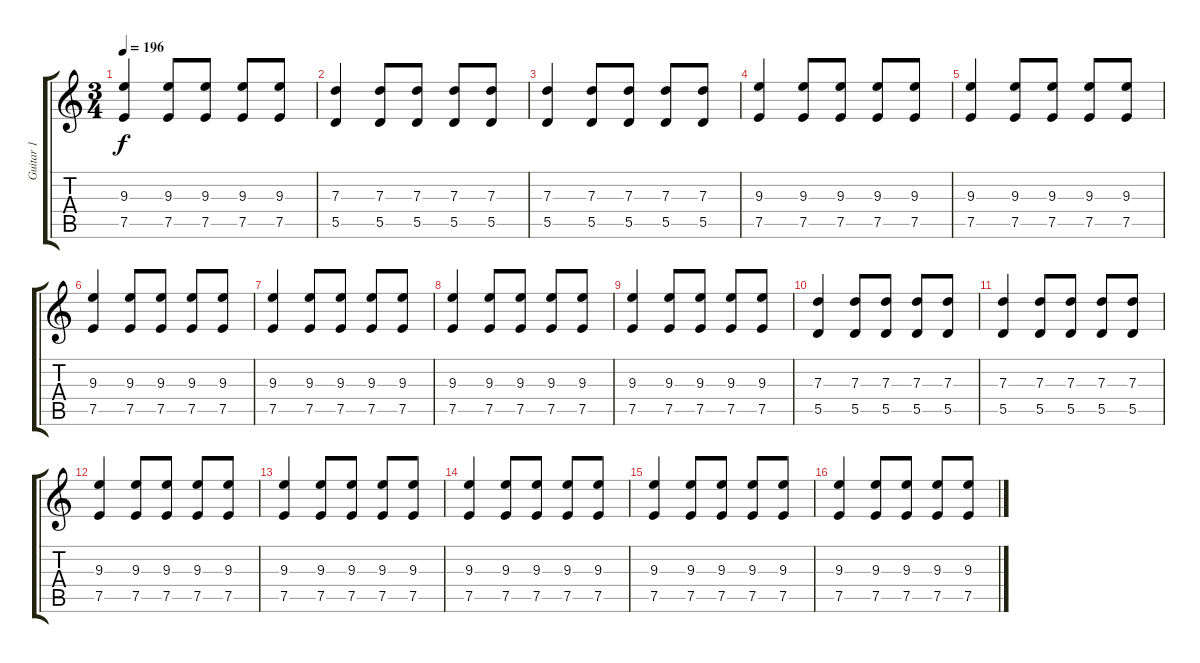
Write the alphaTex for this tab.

\track ("Guitar 1" "Guitar 1") {instrument distortionguitar}
\staff {score tabs}
\tuning (E4 B3 G3 D3 A2 E2) {hide}
\ts (3 4)
\tempo 196
\clef g2
\ks c
(9.3 7.5).4{dy f volume 14} (9.3 7.5).8 (9.3 7.5).8 (9.3 7.5).8 (9.3 7.5).8 |
(7.3 5.5).4 (7.3 5.5).8 (7.3 5.5).8 (7.3 5.5).8 (7.3 5.5).8 |
(7.3 5.5).4 (7.3 5.5).8 (7.3 5.5).8 (7.3 5.5).8 (7.3 5.5).8 |
(9.3 7.5).4 (9.3 7.5).8 (9.3 7.5).8 (9.3 7.5).8 (9.3 7.5).8 |
(9.3 7.5).4 (9.3 7.5).8 (9.3 7.5).8 (9.3 7.5).8 (9.3 7.5).8 |
(9.3 7.5).4{volume 14} (9.3 7.5).8 (9.3 7.5).8 (9.3 7.5).8 (9.3 7.5).8 |
(9.3 7.5).4{volume 14} (9.3 7.5).8 (9.3 7.5).8 (9.3 7.5).8 (9.3 7.5).8 |
(9.3 7.5).4{volume 14} (9.3 7.5).8 (9.3 7.5).8 (9.3 7.5).8 (9.3 7.5).8 |
(9.3 7.5).4{volume 14} (9.3 7.5).8 (9.3 7.5).8 (9.3 7.5).8 (9.3 7.5).8 |
(7.3 5.5).4 (7.3 5.5).8 (7.3 5.5).8 (7.3 5.5).8 (7.3 5.5).8 |
(7.3 5.5).4 (7.3 5.5).8 (7.3 5.5).8 (7.3 5.5).8 (7.3 5.5).8 |
(9.3 7.5).4 (9.3 7.5).8 (9.3 7.5).8 (9.3 7.5).8 (9.3 7.5).8 |
(9.3 7.5).4 (9.3 7.5).8 (9.3 7.5).8 (9.3 7.5).8 (9.3 7.5).8 |
(9.3 7.5).4{volume 14} (9.3 7.5).8 (9.3 7.5).8 (9.3 7.5).8 (9.3 7.5).8 |
(9.3 7.5).4{volume 14} (9.3 7.5).8 (9.3 7.5).8 (9.3 7.5).8 (9.3 7.5).8 |
(9.3 7.5).4{volume 14} (9.3 7.5).8 (9.3 7.5).8 (9.3 7.5).8 (9.3 7.5).8
